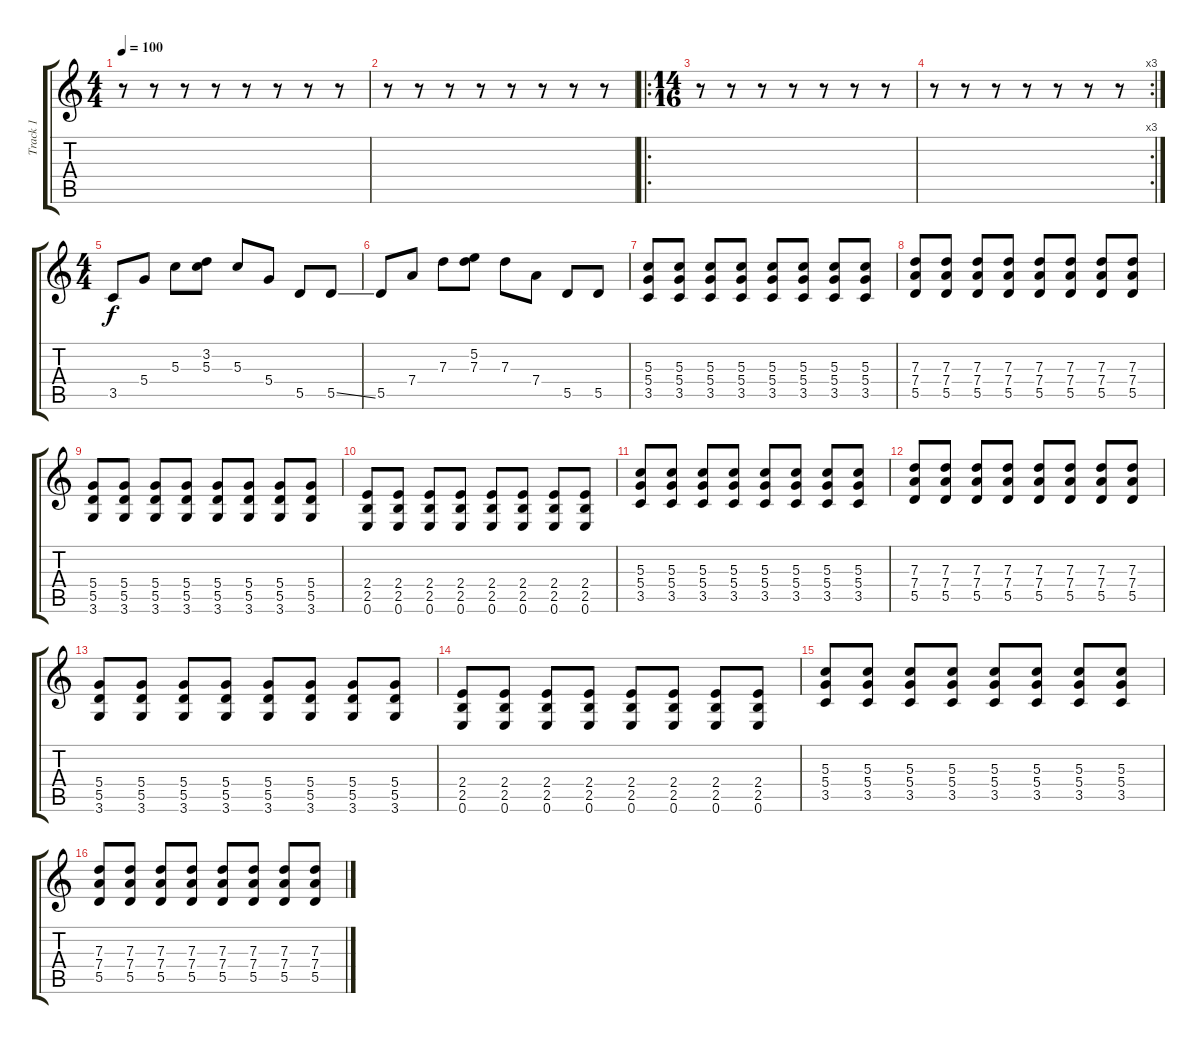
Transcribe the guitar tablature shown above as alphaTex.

\track ("Track 1" "Track 1") {instrument electricguitarmuted}
\staff {score tabs}
\tuning (E4 B3 G3 D3 A2 E2) {hide}
\ts (4 4)
\tempo 100
\clef g2
\ks c
r.8{dy f} r.8 r.8 r.8 r.8 r.8 r.8 r.8 |
r.8 r.8 r.8 r.8 r.8 r.8 r.8 r.8 |
\ro
\ts (14 16)
r.8 r.8 r.8 r.8 r.8 r.8 r.8 |
\rc 3
r.8 r.8 r.8 r.8 r.8 r.8 r.8 |
\ts (4 4)
3.5.8 5.4.8 5.3.8 (3.2 5.3).8 5.3.8 5.4.8 5.5.8 5.5{ss}.8 |
5.5.8 7.4.8 7.3.8 (5.2 7.3).8 7.3.8 7.4.8 5.5.8 5.5.8 |
(5.3 5.4 3.5).8 (5.3 5.4 3.5).8 (5.3 5.4 3.5).8 (5.3 5.4 3.5).8 (5.3 5.4 3.5).8 (5.3 5.4 3.5).8 (5.3 5.4 3.5).8 (5.3 5.4 3.5).8 |
(7.3 7.4 5.5).8 (7.3 7.4 5.5).8 (7.3 7.4 5.5).8 (7.3 7.4 5.5).8 (7.3 7.4 5.5).8 (7.3 7.4 5.5).8 (7.3 7.4 5.5).8 (7.3 7.4 5.5).8 |
(5.4 5.5 3.6).8 (5.4 5.5 3.6).8 (5.4 5.5 3.6).8 (5.4 5.5 3.6).8 (5.4 5.5 3.6).8 (5.4 5.5 3.6).8 (5.4 5.5 3.6).8 (5.4 5.5 3.6).8 |
(2.4 2.5 0.6).8 (2.4 2.5 0.6).8 (2.4 2.5 0.6).8 (2.4 2.5 0.6).8 (2.4 2.5 0.6).8 (2.4 2.5 0.6).8 (2.4 2.5 0.6).8 (2.4 2.5 0.6).8 |
(5.3 5.4 3.5).8 (5.3 5.4 3.5).8 (5.3 5.4 3.5).8 (5.3 5.4 3.5).8 (5.3 5.4 3.5).8 (5.3 5.4 3.5).8 (5.3 5.4 3.5).8 (5.3 5.4 3.5).8 |
(7.3 7.4 5.5).8 (7.3 7.4 5.5).8 (7.3 7.4 5.5).8 (7.3 7.4 5.5).8 (7.3 7.4 5.5).8 (7.3 7.4 5.5).8 (7.3 7.4 5.5).8 (7.3 7.4 5.5).8 |
(5.4 5.5 3.6).8 (5.4 5.5 3.6).8 (5.4 5.5 3.6).8 (5.4 5.5 3.6).8 (5.4 5.5 3.6).8 (5.4 5.5 3.6).8 (5.4 5.5 3.6).8 (5.4 5.5 3.6).8 |
(2.4 2.5 0.6).8 (2.4 2.5 0.6).8 (2.4 2.5 0.6).8 (2.4 2.5 0.6).8 (2.4 2.5 0.6).8 (2.4 2.5 0.6).8 (2.4 2.5 0.6).8 (2.4 2.5 0.6).8 |
(5.3 5.4 3.5).8 (5.3 5.4 3.5).8 (5.3 5.4 3.5).8 (5.3 5.4 3.5).8 (5.3 5.4 3.5).8 (5.3 5.4 3.5).8 (5.3 5.4 3.5).8 (5.3 5.4 3.5).8 |
(7.3 7.4 5.5).8 (7.3 7.4 5.5).8 (7.3 7.4 5.5).8 (7.3 7.4 5.5).8 (7.3 7.4 5.5).8 (7.3 7.4 5.5).8 (7.3 7.4 5.5).8 (7.3 7.4 5.5).8
